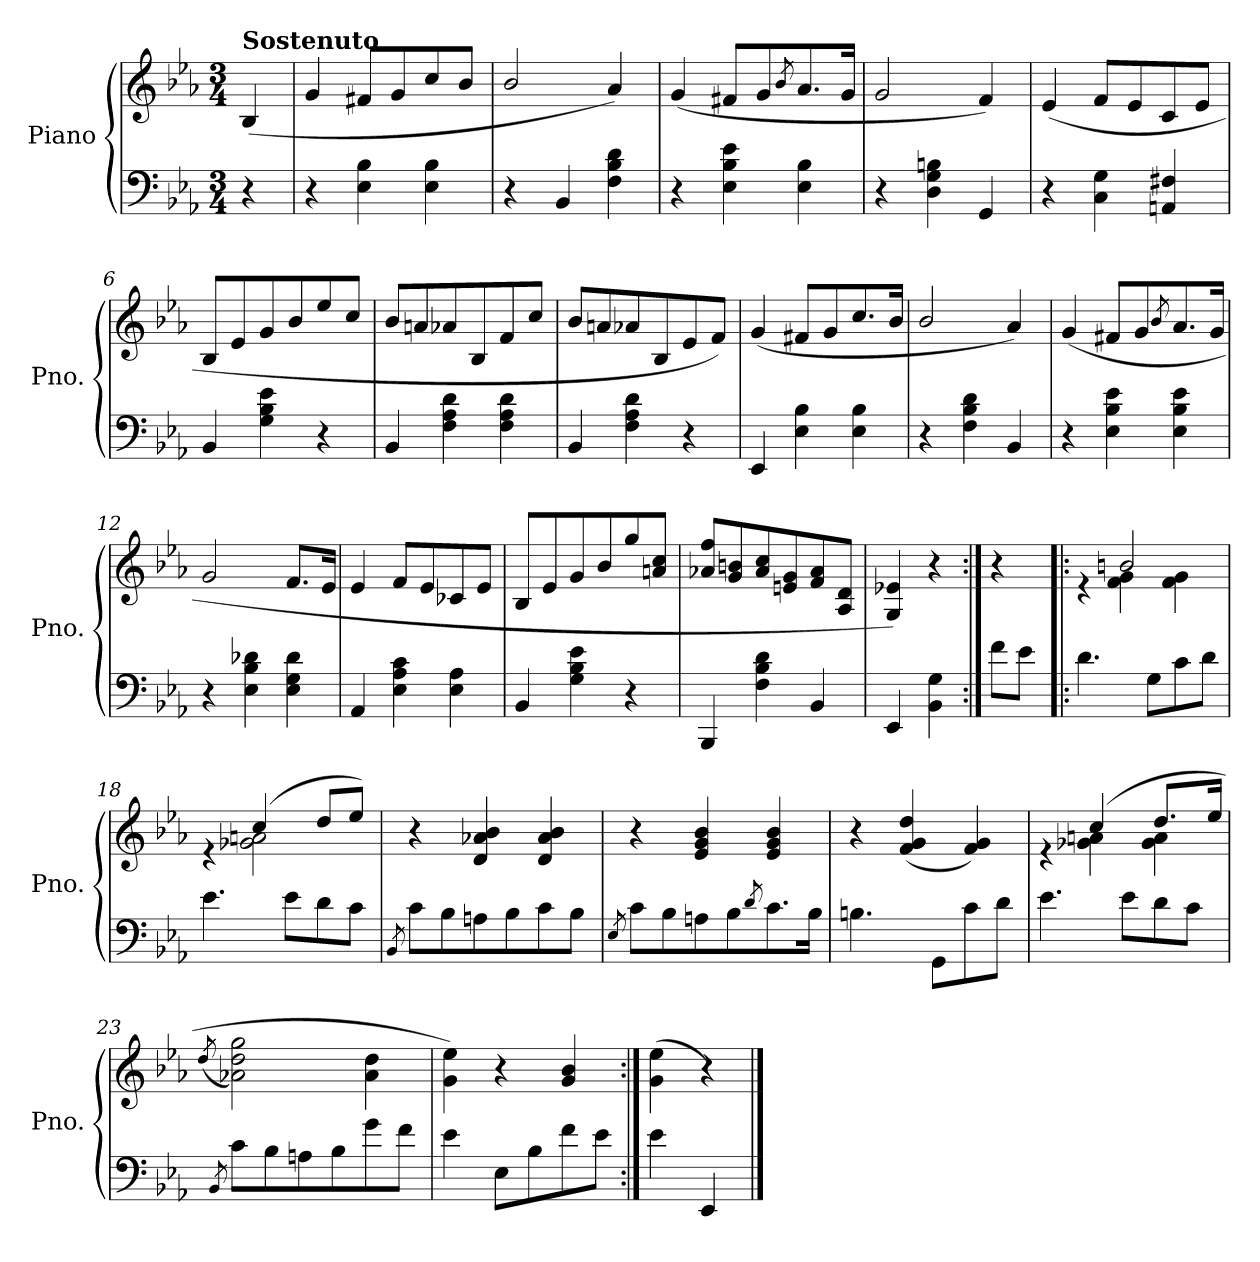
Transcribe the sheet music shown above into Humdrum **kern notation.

**kern	**kern
*part1	*part1
*staff2	*staff1
*I"Piano	*
*I'Pno.	*
*clefF4	*clefG2
*k[b-e-a-]	*k[b-e-a-]
*M3/4	*M3/4
=	=
!	!LO:TX:a:B:t=Sostenuto
4r	(>4B-/
=1	=1
4r	4g/
4E-\ 4B-\	8f#X/L
.	8g/
4E-\ 4B-\	8cc/
.	8b-/J
=2	=2
4r	2b-/
4BB-/	.
4F\ 4B-\ 4d\	4a-/)
=3	=3
4r	(>4g/
4E-\ 4B-\ 4e-\	8f#X/L
.	8g/
.	8qb-/
4E-\ 4B-\	8.a-/
.	16g/Jk
=4	=4
4r	2g/
4D\ 4G\ 4Bn\	.
4GG/	4f/)
=5	=5
4r	(>4e-/
4C\ 4G\	8f/L
.	8e-/
4AAn/ 4F#X/	8c/
.	8e-/J
!!LO:LB:g=z
=6	=6
4BB-/	8B-/L
.	8e-/
4G\ 4B-\ 4e-\	8g/
.	8b-/
4r	8ee-/
.	8cc/J
=7	=7
4BB-/	8b-/L
.	8an/
4F\ 4A-\ 4d\	8a-X/
.	8B-/
4F\ 4A-\ 4d\	8f/
.	8cc/J
=8	=8
4BB-/	8b-/L
.	8an/
4F\ 4A-\ 4d\	8a-X/
.	8B-/
4r	8e-/
.	8f/J)
=9	=9
4EE-/	(>4g/
4E-\ 4B-\	8f#X/L
.	8g/
4E-\ 4B-\	8.cc/
.	16b-/Jk
=10	=10
4r	2b-/
4F\ 4B-\ 4d\	.
4BB-/	4a-/)
=11	=11
4r	(>4g/
4E-\ 4B-\ 4e-\	8f#X/L
.	8g/
.	8qb-/
4E-\ 4B-\ 4e-\	8.a-/
.	16g/Jk
!!LO:LB:g=z
=12	=12
4r	2g/
4E-\ 4B-\ 4d-X\	.
4E-\ 4G\ 4d-\	8.f/L
.	16e-/Jk
=13	=13
4AA-/	4e-/
4E-\ 4A-\ 4c\	8f/L
.	8e-/
4E-\ 4A-\	8c-X/
.	8e-/J
=14	=14
4BB-/	8B-/L
.	8e-/
4G\ 4B-\ 4e-\	8g/
.	8b-/
4r	8gg/
.	8an/ 8cc/J
=15	=15
4BBB-/	8a-X/ 8ff/L
.	8g/ 8bn/
4F\ 4B-\ 4d\	8a-/ 8cc/
.	8en/ 8g/
4BB-/	8f/ 8a-/
.	8A-/ 8d/J
=16	=16
4EE-/	4G/ 4e-X/)
4BB-\ 4G\	4r
!!LO:LB:g=z
=16X1:|!	=16X1:|!
8f\L	4r
8e-\J	.
=17!|:	=17!|:
*	*^
4.d\	4re	4ryy
.	2bn/	4f\ 4g\
8G\L	.	.
8c\	.	4f\ 4g\
8d\J	.	.
=18	=18	=18
4.e-\	4re	4ryy
.	(>4cc/	2g-X\ 2an\
8e-\L	.	.
8d\	8dd/L	.
8c\J	8ee-/J)	.
*	*v	*v
=19	=19
8qBB-/	.
8c\L	4r
8B-\	.
8An\	4d/ 4a-X/ 4b-/
8B-\	.
8c\	4d/ 4a-/ 4b-/
8B-\J	.
=20	=20
8qE-/	.
8c\L	4r
8B-\	.
8An\	4e-/ 4g/ 4b-/
8B-\	.
8qd/	.
8.c\	4e-/ 4g/ 4b-/
16B-\Jk	.
!!LO:LB:g=z
=21	=21
4.Bn\	4r
.	(>4f/ 4g/ 4dd/
8GG\L	.
8c\	4f/ 4g/)
8d\J	.
=22	=22
*	*^
4.e-\	4re	4ryy
.	(>4cc/	4g-X\ 4an\
8e-\L	.	.
8d\	8.dd/L	4g-\ 4a\
8c\J	.	.
.	16ee-/Jk	.
*	*v	*v
=23	=23
8qBB-/	(<8qdd/
8c\L	2a-X\ 2dd\ 2gg\)
8B-\	.
8An\	.
8B-\	.
8g\	4a-\ 4dd\
8f\J	.
=24	=24
4e-\	4g\ 4ee-\)
8E-\L	4r
8B-\	.
8f\	4g/ 4b-/
8e-\J	.
=25:|!	=25:|!
4e-\	(>4g\ 4ee-\
4EE-/	4r)
==	==
*-	*-
